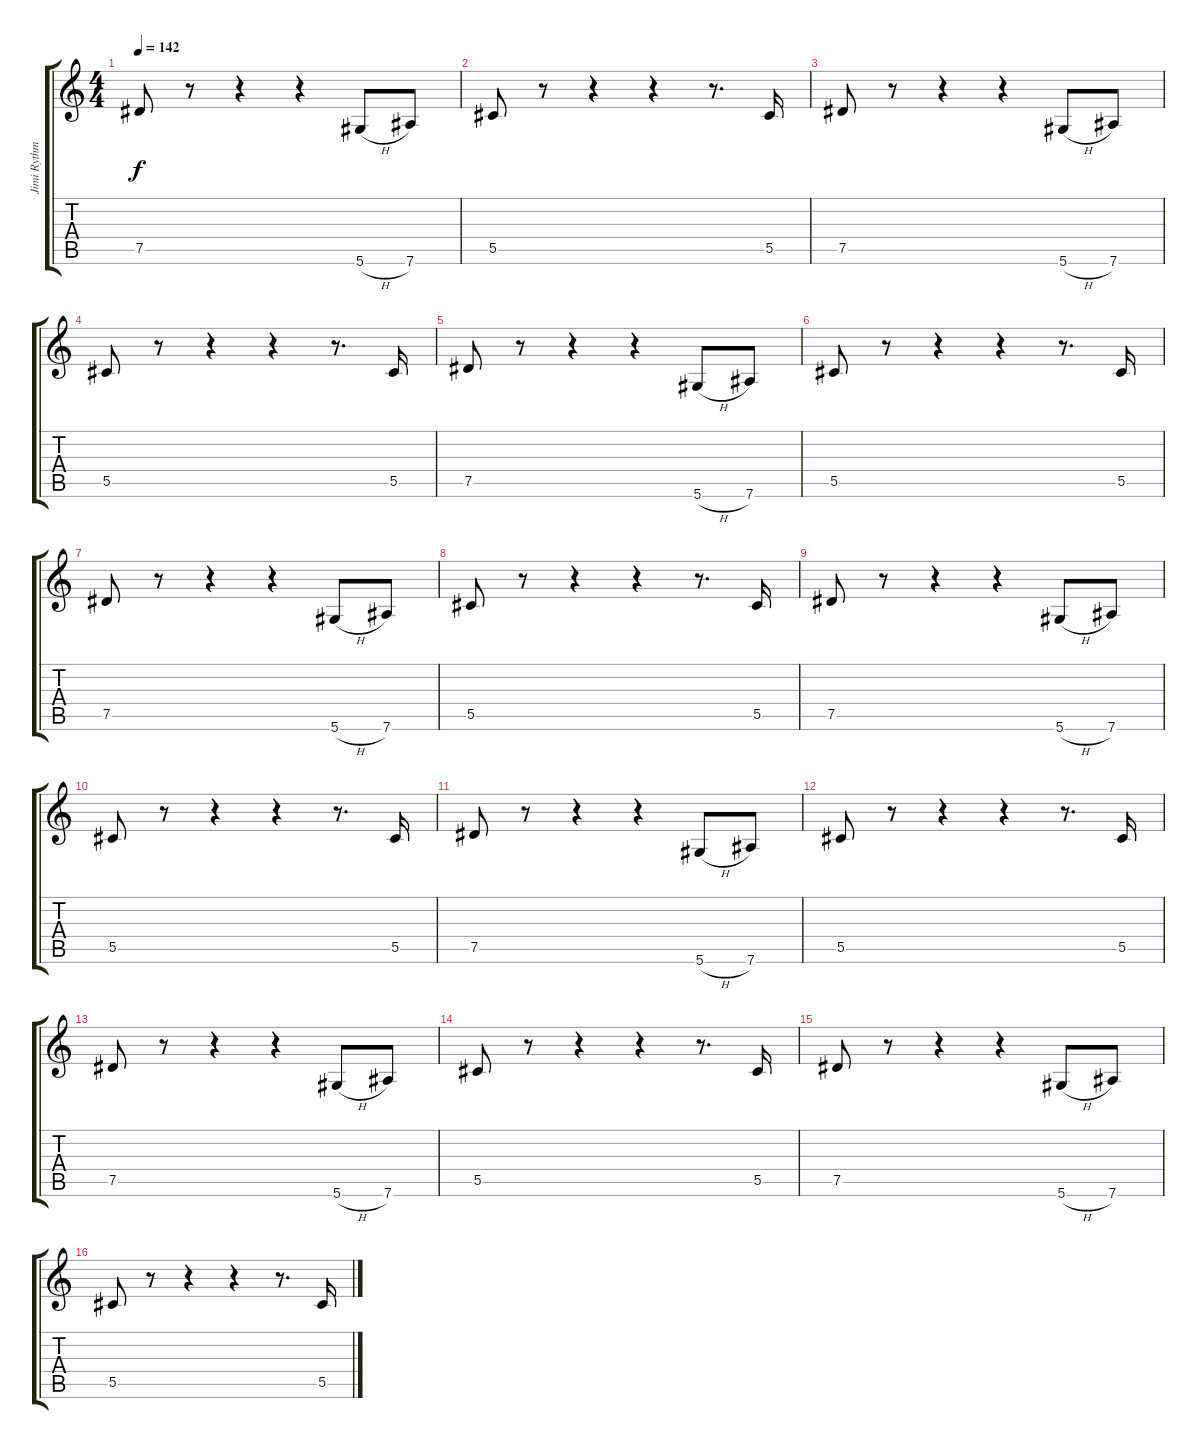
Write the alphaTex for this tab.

\track ("Jimi Rythmic" "Jimi Rythm") {instrument overdrivenguitar}
\staff {score tabs}
\tuning (Eb4 Bb3 Gb3 Db3 Ab2 Eb2) {hide}
\ts (4 4)
\tempo 142
\clef g2
\ks c
7.5.8{dy f} r.8 r.4 r.4 5.6{h}.8 7.6.8 |
5.5.8 r.8 r.4 r.4 r.8{d} 5.5.16 |
7.5.8 r.8 r.4 r.4 5.6{h}.8 7.6.8 |
5.5.8 r.8 r.4 r.4 r.8{d} 5.5.16 |
7.5.8 r.8 r.4 r.4 5.6{h}.8 7.6.8 |
5.5.8 r.8 r.4 r.4 r.8{d} 5.5.16 |
7.5.8 r.8 r.4 r.4 5.6{h}.8 7.6.8 |
5.5.8 r.8 r.4 r.4 r.8{d} 5.5.16 |
7.5.8 r.8 r.4 r.4 5.6{h}.8 7.6.8 |
5.5.8 r.8 r.4 r.4 r.8{d} 5.5.16 |
7.5.8 r.8 r.4 r.4 5.6{h}.8 7.6.8 |
5.5.8 r.8 r.4 r.4 r.8{d} 5.5.16 |
7.5.8 r.8 r.4 r.4 5.6{h}.8 7.6.8 |
5.5.8 r.8 r.4 r.4 r.8{d} 5.5.16 |
7.5.8 r.8 r.4 r.4 5.6{h}.8 7.6.8 |
5.5.8 r.8 r.4 r.4 r.8{d} 5.5.16
